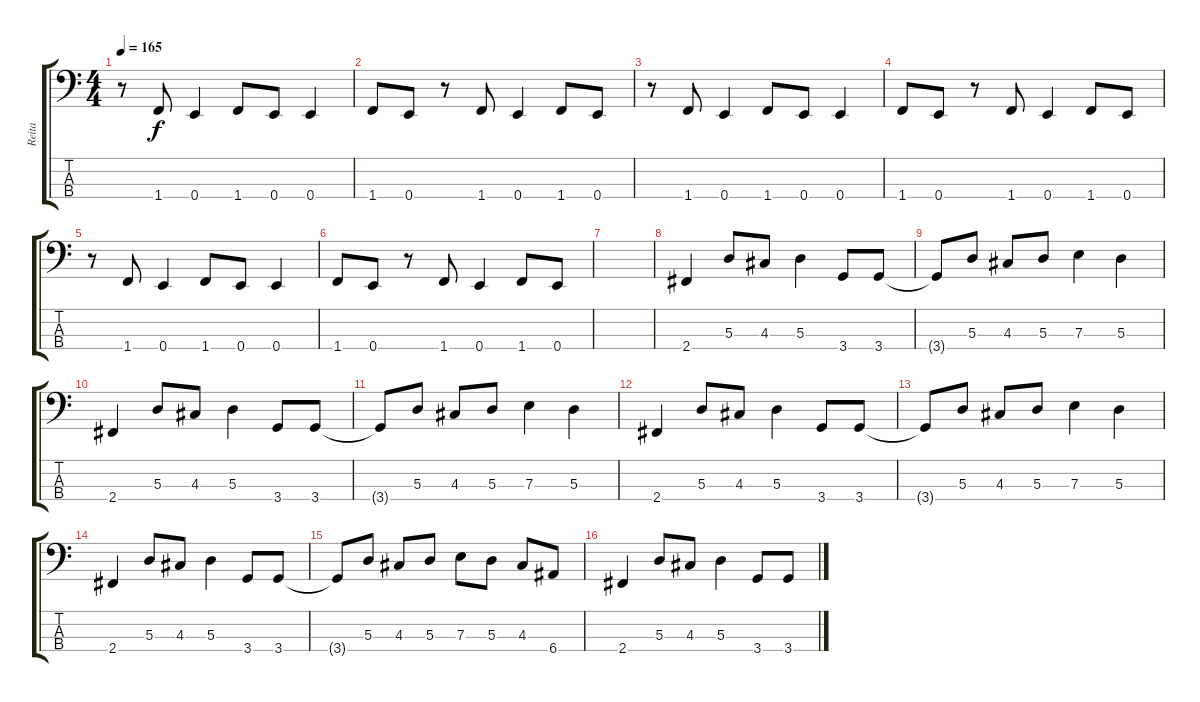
\track ("Reita" "Reita") {instrument electricbasspick}
\staff {score tabs}
\tuning (G2 D2 A1 E1) {hide}
\ts (4 4)
\tempo 165
\clef f4
\ks c
r.8{dy f} 1.4.8 0.4.4 1.4.8 0.4.8 0.4.4 |
1.4.8 0.4.8 r.8 1.4.8 0.4.4 1.4.8 0.4.8 |
r.8 1.4.8 0.4.4 1.4.8 0.4.8 0.4.4 |
1.4.8 0.4.8 r.8 1.4.8 0.4.4 1.4.8 0.4.8 |
r.8 1.4.8 0.4.4 1.4.8 0.4.8 0.4.4 |
1.4.8 0.4.8 r.8 1.4.8 0.4.4 1.4.8 0.4.8 |
|
2.4.4 5.3.8 4.3.8 5.3.4 3.4.8 3.4.8 |
3.4{t}.8 5.3.8 4.3.8 5.3.8 7.3.4 5.3.4 |
2.4.4 5.3.8 4.3.8 5.3.4 3.4.8 3.4.8 |
3.4{t}.8 5.3.8 4.3.8 5.3.8 7.3.4 5.3.4 |
2.4.4 5.3.8 4.3.8 5.3.4 3.4.8 3.4.8 |
3.4{t}.8 5.3.8 4.3.8 5.3.8 7.3.4 5.3.4 |
2.4.4 5.3.8 4.3.8 5.3.4 3.4.8 3.4.8 |
3.4{t}.8 5.3.8 4.3.8 5.3.8 7.3.8 5.3.8 4.3.8 6.4.8 |
2.4.4 5.3.8 4.3.8 5.3.4 3.4.8 3.4.8
